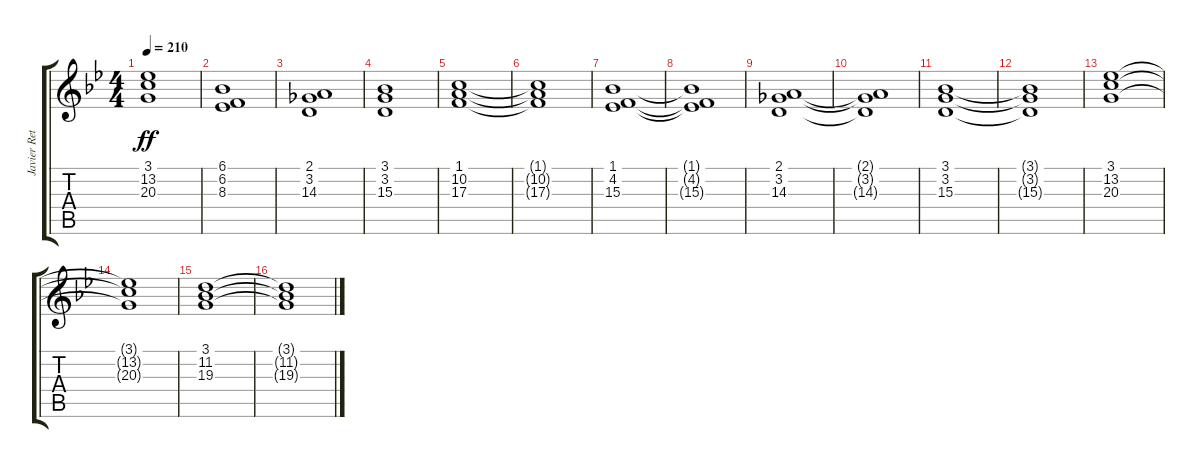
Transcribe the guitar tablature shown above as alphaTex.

\track ("Javier Retamozo" "Javier Ret") {instrument stringensemble1}
\staff {score tabs}
\tuning (E4 B3 G3 D3 A2 E2) {hide}
\ts (4 4)
\tempo 210
\clef g2
\ks gminor
(3.1 13.2 20.3).1{dy ff} |
(6.1 6.2 8.3).1 |
(2.1 3.2 14.3).1 |
(3.1 3.2 15.3).1 |
(1.1 10.2 17.3).1 |
(1.1{t} 10.2{t} 17.3{t}).1 |
(1.1 4.2 15.3).1 |
(1.1{t} 4.2{t} 15.3{t}).1 |
(2.1 3.2 14.3).1 |
(2.1{t} 3.2{t} 14.3{t}).1 |
(3.1 3.2 15.3).1 |
(3.1{t} 3.2{t} 15.3{t}).1 |
(3.1 13.2 20.3).1 |
(3.1{t} 13.2{t} 20.3{t}).1 |
(3.1 11.2 19.3).1 |
(3.1{t} 11.2{t} 19.3{t}).1
